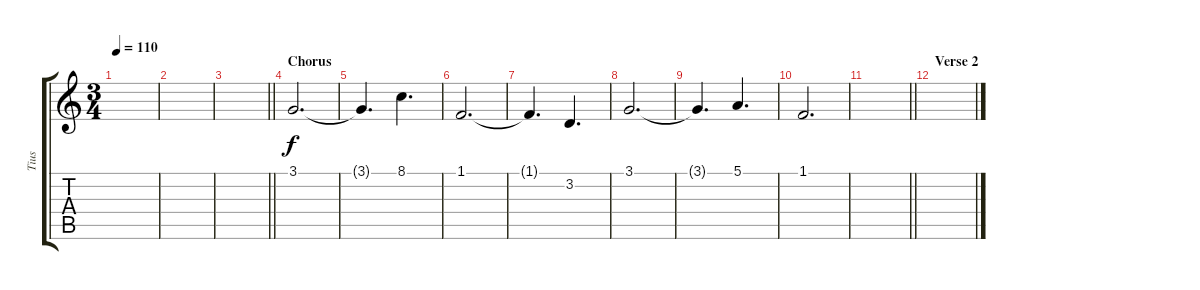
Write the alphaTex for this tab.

\track ("Tius" "Tius") {instrument synthstrings1}
\staff {score tabs}
\tuning (E4 B3 G3 D3 A2 E2) {hide}
\ts (3 4)
\tempo 110
\clef g2
\ks c
|
|
\barLineRight lightlight
|
\section ("" "Chorus")
3.1.2{d} |
3.1{t}.4{d} 8.1.4{d} |
1.1.2{d} |
1.1{t}.4{d} 3.2.4{d} |
3.1.2{d} |
3.1{t}.4{d} 5.1.4{d} |
1.1.2{d} |
\barLineRight lightlight
|
\section ("" "Verse 2")
